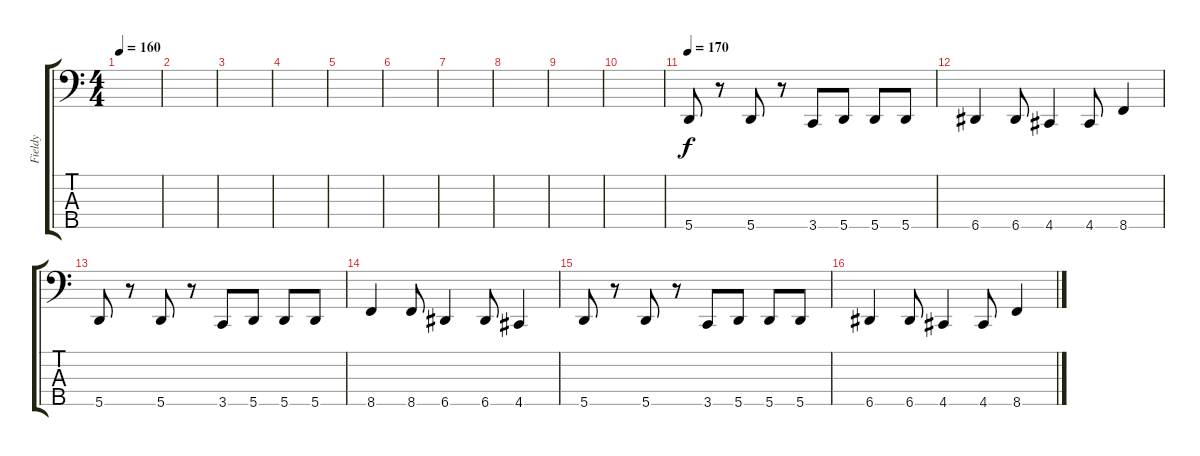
\track ("Fieldy" "Fieldy") {instrument electricbassfinger}
\staff {score tabs}
\tuning (F2 C2 G1 D1 A0) {hide}
\ts (4 4)
\tempo 160
\clef f4
\ks c
|
|
|
|
|
|
|
|
|
|
\tempo 170
5.5.8 r.8 5.5.8 r.8 3.5.8 5.5.8 5.5.8 5.5.8 |
6.5.4 6.5.8 4.5.4 4.5.8 8.5.4 |
5.5.8 r.8 5.5.8 r.8 3.5.8 5.5.8 5.5.8 5.5.8 |
8.5.4 8.5.8 6.5.4 6.5.8 4.5.4 |
5.5.8 r.8 5.5.8 r.8 3.5.8 5.5.8 5.5.8 5.5.8 |
6.5.4 6.5.8 4.5.4 4.5.8 8.5.4
